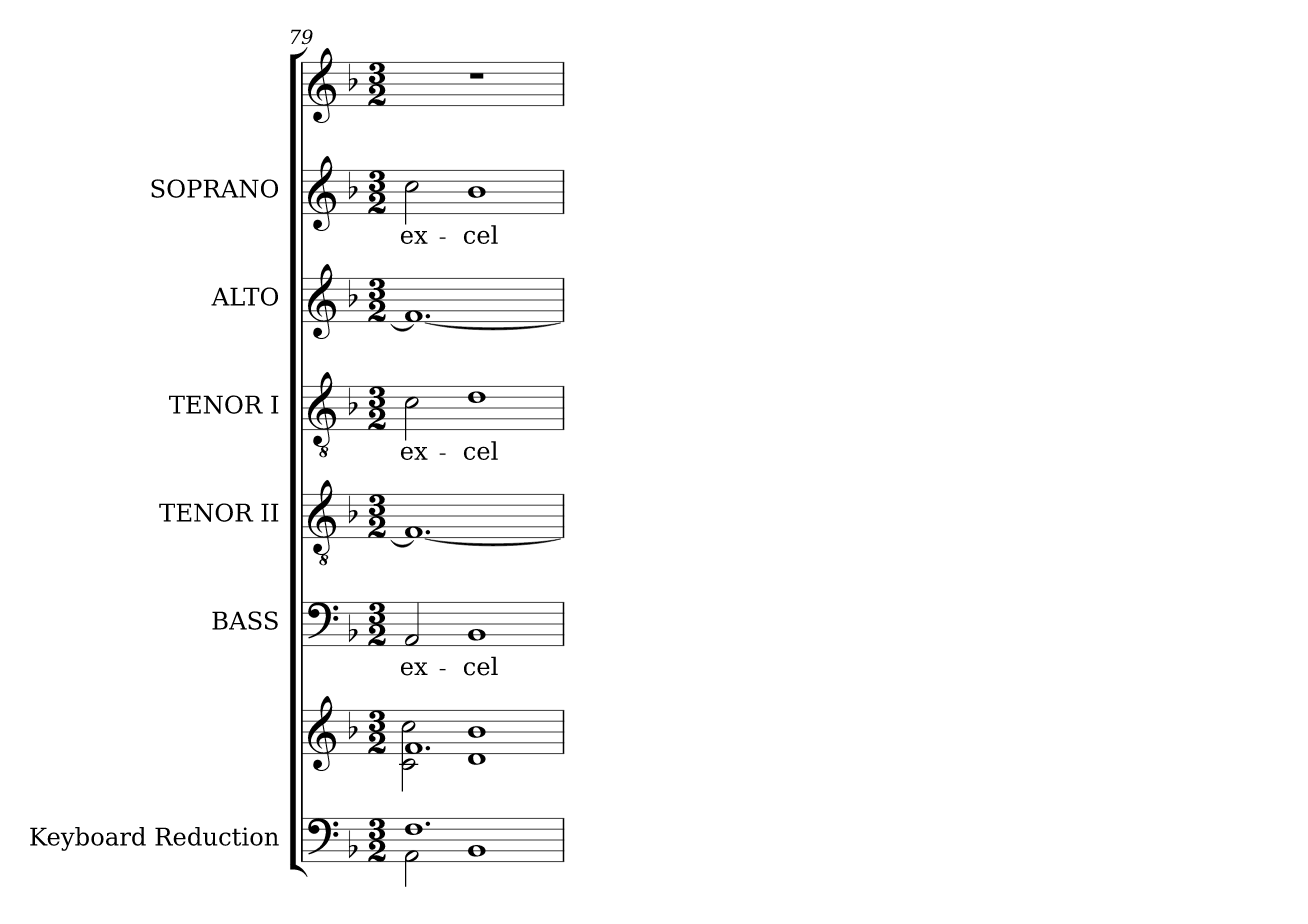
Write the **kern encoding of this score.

**kern	**kern	**kern	**text	**kern	**kern	**text	**kern	**kern	**text	**kern
*part7	*part7	*part6	*part6	*part5	*part4	*part4	*part3	*part2	*part2	*part1
*staff8	*staff7	*staff6	*staff6	*staff5	*staff4	*staff4	*staff3	*staff2	*staff2	*staff1
*I"Keyboard Reduction	*	*I"BASS	*	*I"TENOR II	*I"TENOR I	*	*I"ALTO	*I"SOPRANO	*	*
*I'Reduc.	*	*I'B.	*	*I'T. II	*I'T. I	*	*I'A.	*I'S.	*	*
*clefF4	*clefG2	*clefF4	*	*clefGv2	*clefGv2	*	*clefG2	*clefG2	*	*clefG2
*	*	*	*	*ITrd7c12	*ITrd7c12	*	*	*	*	*
*k[b-]	*k[b-]	*k[b-]	*	*k[b-]	*k[b-]	*	*k[b-]	*k[b-]	*	*k[b-]
*F:	*F:	*F:	*	*F:	*F:	*	*F:	*F:	*	*F:
*M3/2	*M3/2	*M3/2	*	*M3/2	*M3/2	*	*M3/2	*M3/2	*	*M3/2
=79	=79	=79	=79	=79	=79	=79	=79	=79	=79	=79
*^	*^	*	*	*	*	*	*	*	*	*
!	!	!	!	!	!LO:LY:b:color=#000000	!	!	!	!	!	!	!
!	!	!	!	!	!	!	!	!LO:LY:b:color=#000000	!	!	!	!
!	!	!	!	!	!	!	!	!	!	!	!LO:LY:b:color=#000000	!LO:N:vis=1
1.Fi	2AAi\	1.fi	2ci\ 2cci	2AAi/	ex-	1.FFi_	2Ci\	ex-	1.fi_	2cci\	ex-	1.r
!	!	!	!	!	!LO:LY:b:color=#000000	!	!	!	!	!	!	!
!	!	!	!	!	!	!	!	!LO:LY:b:color=#000000	!	!	!	!
!	!	!	!	!	!	!	!	!	!	!	!LO:LY:b:color=#000000	!
.	1BB-i	.	1di 1b-i	1BB-i	-cel-	.	1Di	-cel-	.	1b-i	-cel-	.
*v	*v	*	*	*	*	*	*	*	*	*	*	*
*	*v	*v	*	*	*	*	*	*	*	*	*
=	=	=	=	=	=	=	=	=	=	=
*-	*-	*-	*-	*-	*-	*-	*-	*-	*-	*-
